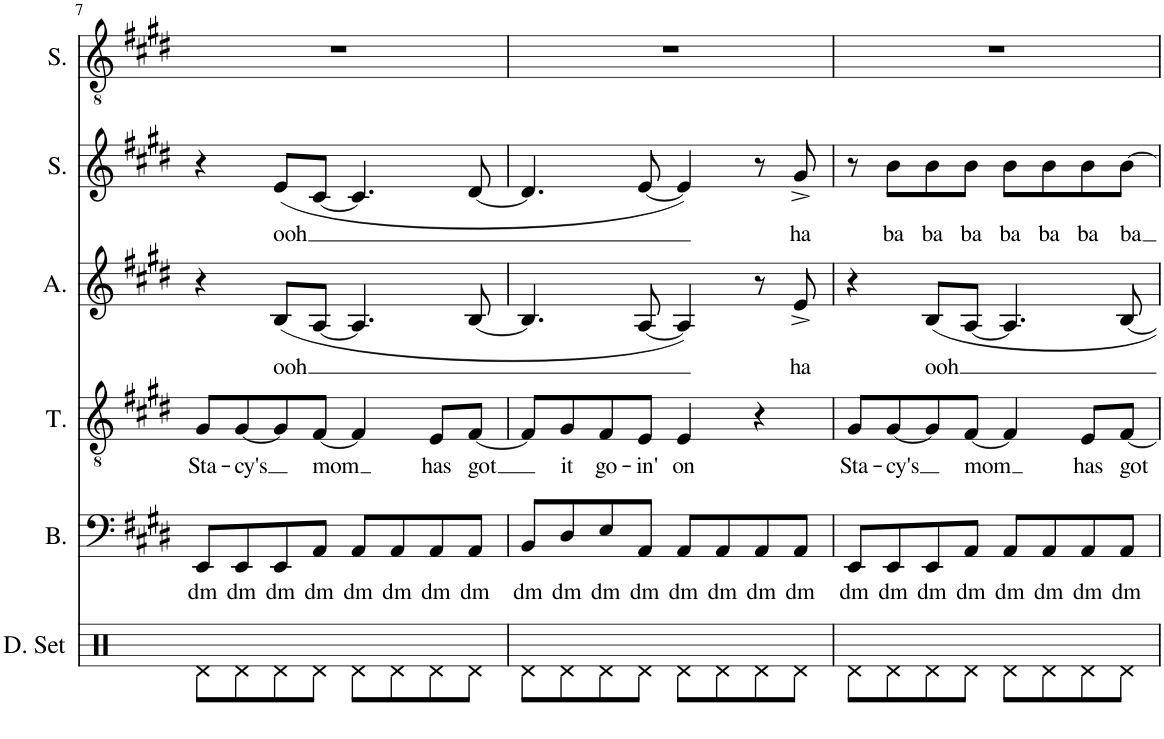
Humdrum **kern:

**kern	**kern	**text	**kern	**text	**kern	**text	**kern	**text	**kern
*part6	*part5	*part5	*part4	*part4	*part3	*part3	*part2	*part2	*part1
*staff6	*staff5	*staff5	*staff4	*staff4	*staff3	*staff3	*staff2	*staff2	*staff1
*I"Drumset	*I"Bass	*	*I"Tenor	*	*I"Alto	*	*I"Soprano	*	*I"Solo
*I'D. Set	*I'B.	*	*I'T.	*	*I'A.	*	*I'S.	*	*I'S.
!!LO:PB:g=z
*clefX	*clefF4	*	*clefGv2	*	*clefG2	*	*clefG2	*	*clefGv2
*k[]	*k[f#c#g#d#]	*	*k[f#c#g#d#]	*	*k[f#c#g#d#]	*	*k[f#c#g#d#]	*	*k[f#c#g#d#]
*M4/4	*M4/4	*	*M4/4	*	*M4/4	*	*M4/4	*	*M4/4
=7	=7	=7	=7	=7	=7	=7	=7	=7	=7
!	!	!LO:LY:b	!	!LO:LY:b	!	!	!	!	!
8Rd\L	8EE/L	dm	8G#/L	Sta-	4r	.	4r	.	1r
!	!	!LO:LY:b	!	!LO:LY:b	!	!	!	!	!
8Rd\	8EE/	dm	[8G#/	-cy's	.	.	.	.	.
!	!	!LO:LY:b	!	!	!	!LO:LY:b	!	!LO:LY:b	!
8Rd\	8EE/	dm	8G#/]	.	(8B/L	ooh	(8e/L	ooh	.
!	!	!LO:LY:b	!	!LO:LY:b	!	!	!	!	!
8Rd\J	8AA/J	dm	[8F#/J	mom	[8A/J	.	[8c#/J	.	.
!	!	!LO:LY:b	!	!	!	!	!	!	!
8Rd\L	8AA/L	dm	4F#/]	.	4.A/]	.	4.c#/]	.	.
!	!	!LO:LY:b	!	!	!	!	!	!	!
8Rd\	8AA/	dm	.	.	.	.	.	.	.
!	!	!LO:LY:b	!	!LO:LY:b	!	!	!	!	!
8Rd\	8AA/	dm	8E/L	has	.	.	.	.	.
!	!	!LO:LY:b	!	!LO:LY:b	!	!	!	!	!
8Rd\J	8AA/J	dm	[8F#/J	got	[8B/	.	[8d#/	.	.
=8	=8	=8	=8	=8	=8	=8	=8	=8	=8
!	!	!LO:LY:b	!	!	!	!	!	!	!
8Rd\L	8BB/L	dm	8F#/L]	.	4.B/]	.	4.d#/]	.	1r
!	!	!LO:LY:b	!	!LO:LY:b	!	!	!	!	!
8Rd\	8D#/	dm	8G#/	it	.	.	.	.	.
!	!	!LO:LY:b	!	!LO:LY:b	!	!	!	!	!
8Rd\	8E/	dm	8F#/	go-	.	.	.	.	.
!	!	!LO:LY:b	!	!LO:LY:b	!	!	!	!	!
8Rd\J	8AA/J	dm	8E/J	-in'	[8A/	.	[8e/	.	.
!	!	!LO:LY:b	!	!LO:LY:b	!	!	!	!	!
8Rd\L	8AA/L	dm	4E/	on	4A/])	.	4e/])	.	.
!	!	!LO:LY:b	!	!	!	!	!	!	!
8Rd\	8AA/	dm	.	.	.	.	.	.	.
!	!	!LO:LY:b	!	!	!	!	!	!	!
8Rd\	8AA/	dm	4r	.	8r	.	8r	.	.
!	!	!LO:LY:b	!	!	!	!LO:LY:b	!	!LO:LY:b	!
8Rd\J	8AA/J	dm	.	.	8e^/	ha	8g#^/	ha	.
=9	=9	=9	=9	=9	=9	=9	=9	=9	=9
!	!	!LO:LY:b	!	!LO:LY:b	!	!	!	!	!
8Rd\L	8EE/L	dm	8G#/L	Sta-	4r	.	8r	.	1r
!	!	!LO:LY:b	!	!LO:LY:b	!	!	!	!LO:LY:b	!
8Rd\	8EE/	dm	[8G#/	-cy's	.	.	8b\L	ba	.
!	!	!LO:LY:b	!	!	!	!LO:LY:b	!	!LO:LY:b	!
8Rd\	8EE/	dm	8G#/]	.	8B/L	ooh	8b\	ba	.
!	!	!LO:LY:b	!	!LO:LY:b	!	!	!	!LO:LY:b	!
8Rd\J	8AA/J	dm	[8F#/J	mom	[8A/J	.	8b\J	ba	.
!	!	!LO:LY:b	!	!	!	!	!	!LO:LY:b	!
8Rd\L	8AA/L	dm	4F#/]	.	4.A/]	.	8b\L	ba	.
!	!	!LO:LY:b	!	!	!	!	!	!LO:LY:b	!
8Rd\	8AA/	dm	.	.	.	.	8b\	ba	.
!	!	!LO:LY:b	!	!LO:LY:b	!	!	!	!LO:LY:b	!
8Rd\	8AA/	dm	8E/L	has	.	.	8b\	ba	.
!	!	!LO:LY:b	!	!LO:LY:b	!	!	!	!LO:LY:b	!
8Rd\J	8AA/J	dm	[8F#/J	got	[8B/	.	[8b\J	ba	.
=	=	=	=	=	=	=	=	=	=
*-	*-	*-	*-	*-	*-	*-	*-	*-	*-
